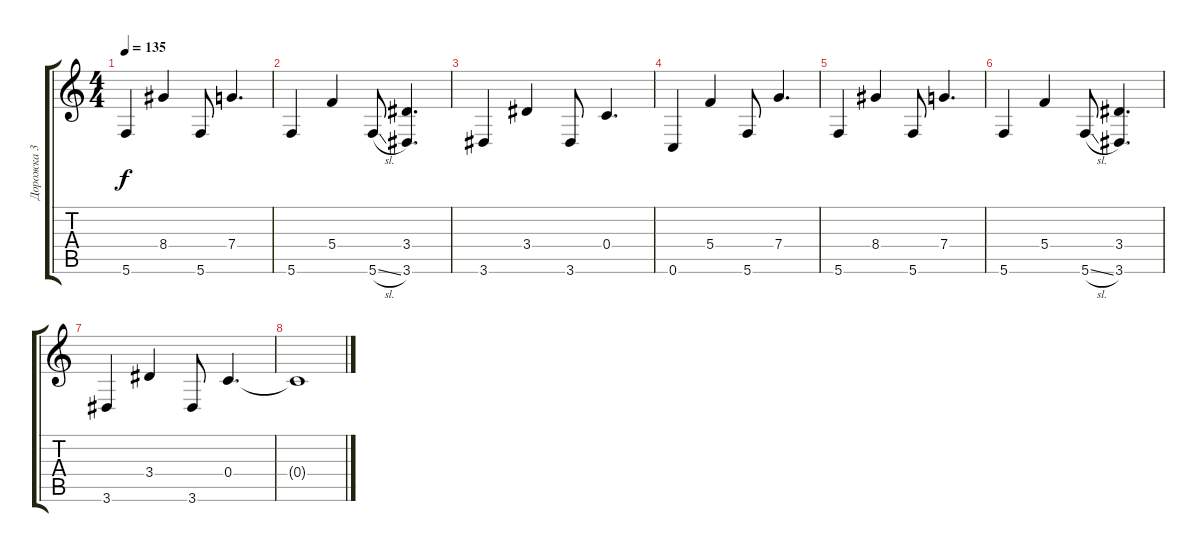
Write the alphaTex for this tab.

\track ("Дорожка 3" "Дорожка 3") {instrument electricguitarclean}
\staff {score tabs}
\tuning (D4 A3 F3 C3 G2 C2) {hide}
\ts (4 4)
\tempo 135
\clef g2
\ks c
5.6.4{dy f} 8.4.4 5.6.8 7.4.4{d} |
5.6.4 5.4.4 5.6{sl}.8 (3.4 3.6).4{d} |
3.6.4 3.4.4 3.6.8 0.4.4{d} |
0.6.4 5.4.4 5.6.8 7.4.4{d} |
5.6.4 8.4.4 5.6.8 7.4.4{d} |
5.6.4 5.4.4 5.6{sl}.8 (3.4 3.6).4{d} |
3.6.4 3.4.4 3.6.8 0.4.4{d} |
0.4{t}.1
